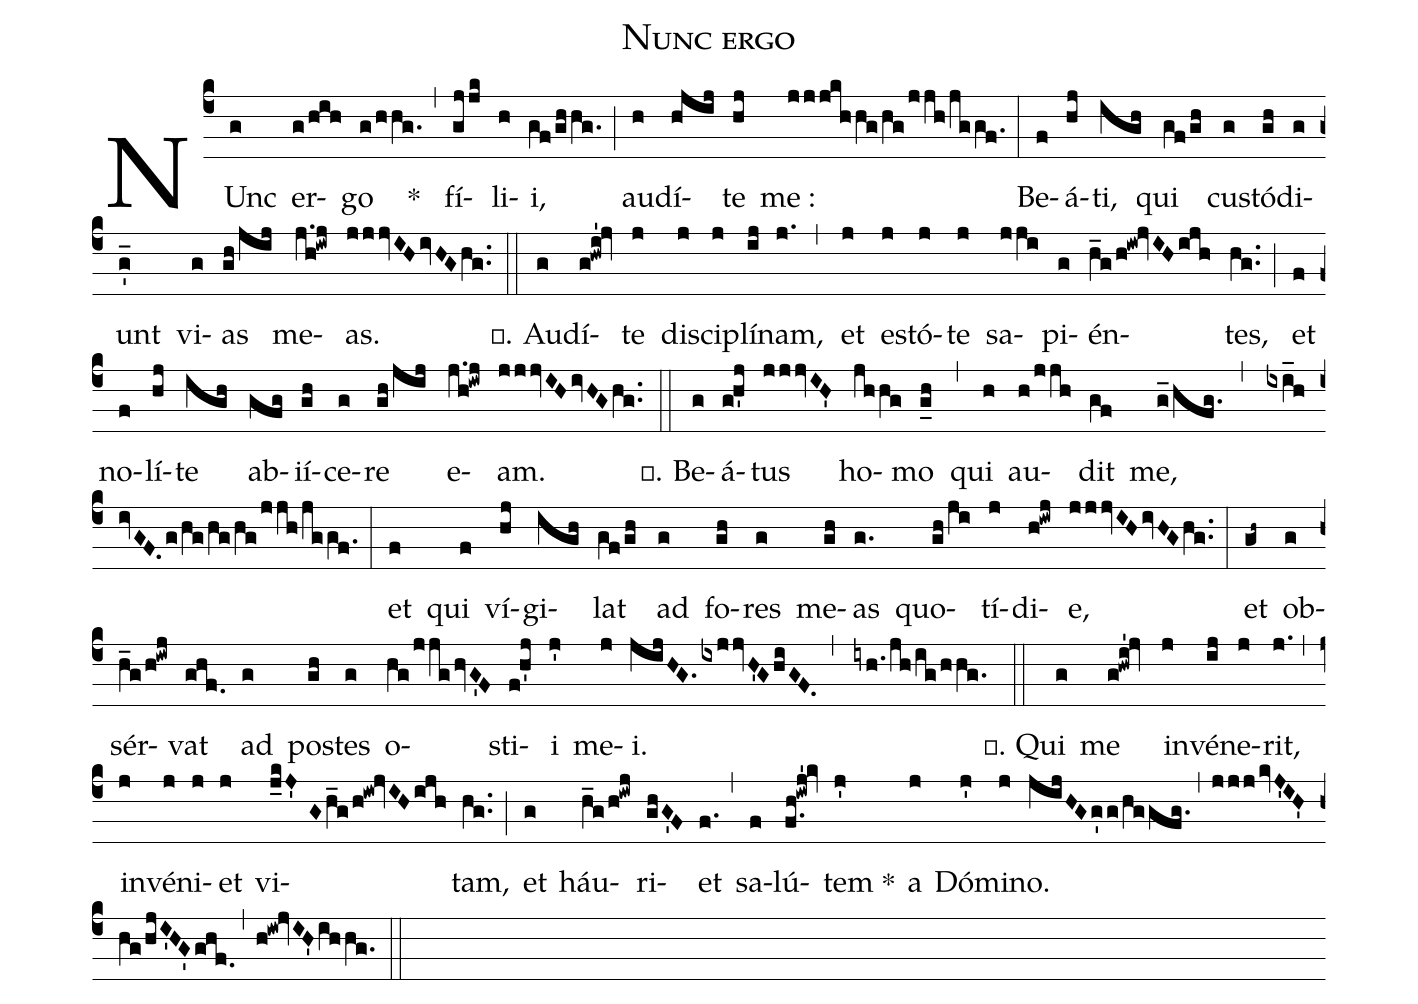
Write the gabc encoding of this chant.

name:Nunc ergo;
%%
(c4) NUnc(g) er(g/hih)go(g/hhg.) *(,)
fí(gjjk)li(h)i,(gf/ghhg.) (;)
au(h)dí(hjij)te(hj) me :(jjjkhhg/hg/jjh/jggf.) (:)
Be(f)á(hj)ti,(igh) qui(gf/gh) cu(g)stó(gh)di(g)unt(g'_) vi(g)as(gh/jij) me(j.h!iwj)as.(jjjvIHivHGhg..) (::)

℣. Au(g)dí(g!hwi'!jv)te(j) di(j)sci(j)plí(ij)nam,(j.) (,)
et(j) e(j)stó(j)te(j) sa(jji)pi(g)én(h_g/h!iw!jvIHijh)tes,(hg..) (;)
et(f) no(f)lí(hj)te(igh) ab(gfg)ií(gh)ce(g)re(gh/jij) e(j.h!iwj)am.(jjjvIHivHGhg..) (::)

℣. Be(g)á(g!h'j)tus(jjjvIH') ho(jhhg)mo(g_h) (,)
qui(h) au(h/jjh)dit(gf) me,(g_/hfg.,ixi_hivGF.g/hg/hg/hg/jjh/jggf.) (:)
et(f) qui(f) ví(hj)gi(igh)lat(gf/gh) ad(g) fo(gh)res(g) me(gh)as(g.) quo(gh/ji)tí(j)di(h!iwj)e,(jjjvIHivHGhg..) (:)
et(gh~) ob(g)sér(h_g/h!iwj)vat(ghf.) ad(g) po(gh)stes(g) o(hg/jjghvG'F)sti(f!h'j)i(j') me(j)i.(jijHG.ixjjvH'GhiGF.,iyh./jh/ig/hhg.) (::)

℣. Qui(g) me(g!hwi'!jv) in(j)vé(ij)ne(j)rit,(j.) (,)
in(j)vé(j)ni(j)et(j) vi(j_kJ'G/h_g/h!iw!jvIHijh)tam,(hg..) (;)
et(g) háu(h_g/h!iwj)ri(ghG'F)et(f.) (,)
sa(f)lú(f.h!iwj'!kv)tem *(j') a(j) Dó(j')mi(j)no.(jijHGg'g/hggfg.,jjjkvJ'IH'hg/hjI'HG'ghf.,h!iw!jvIH'ihhg.) (::)
